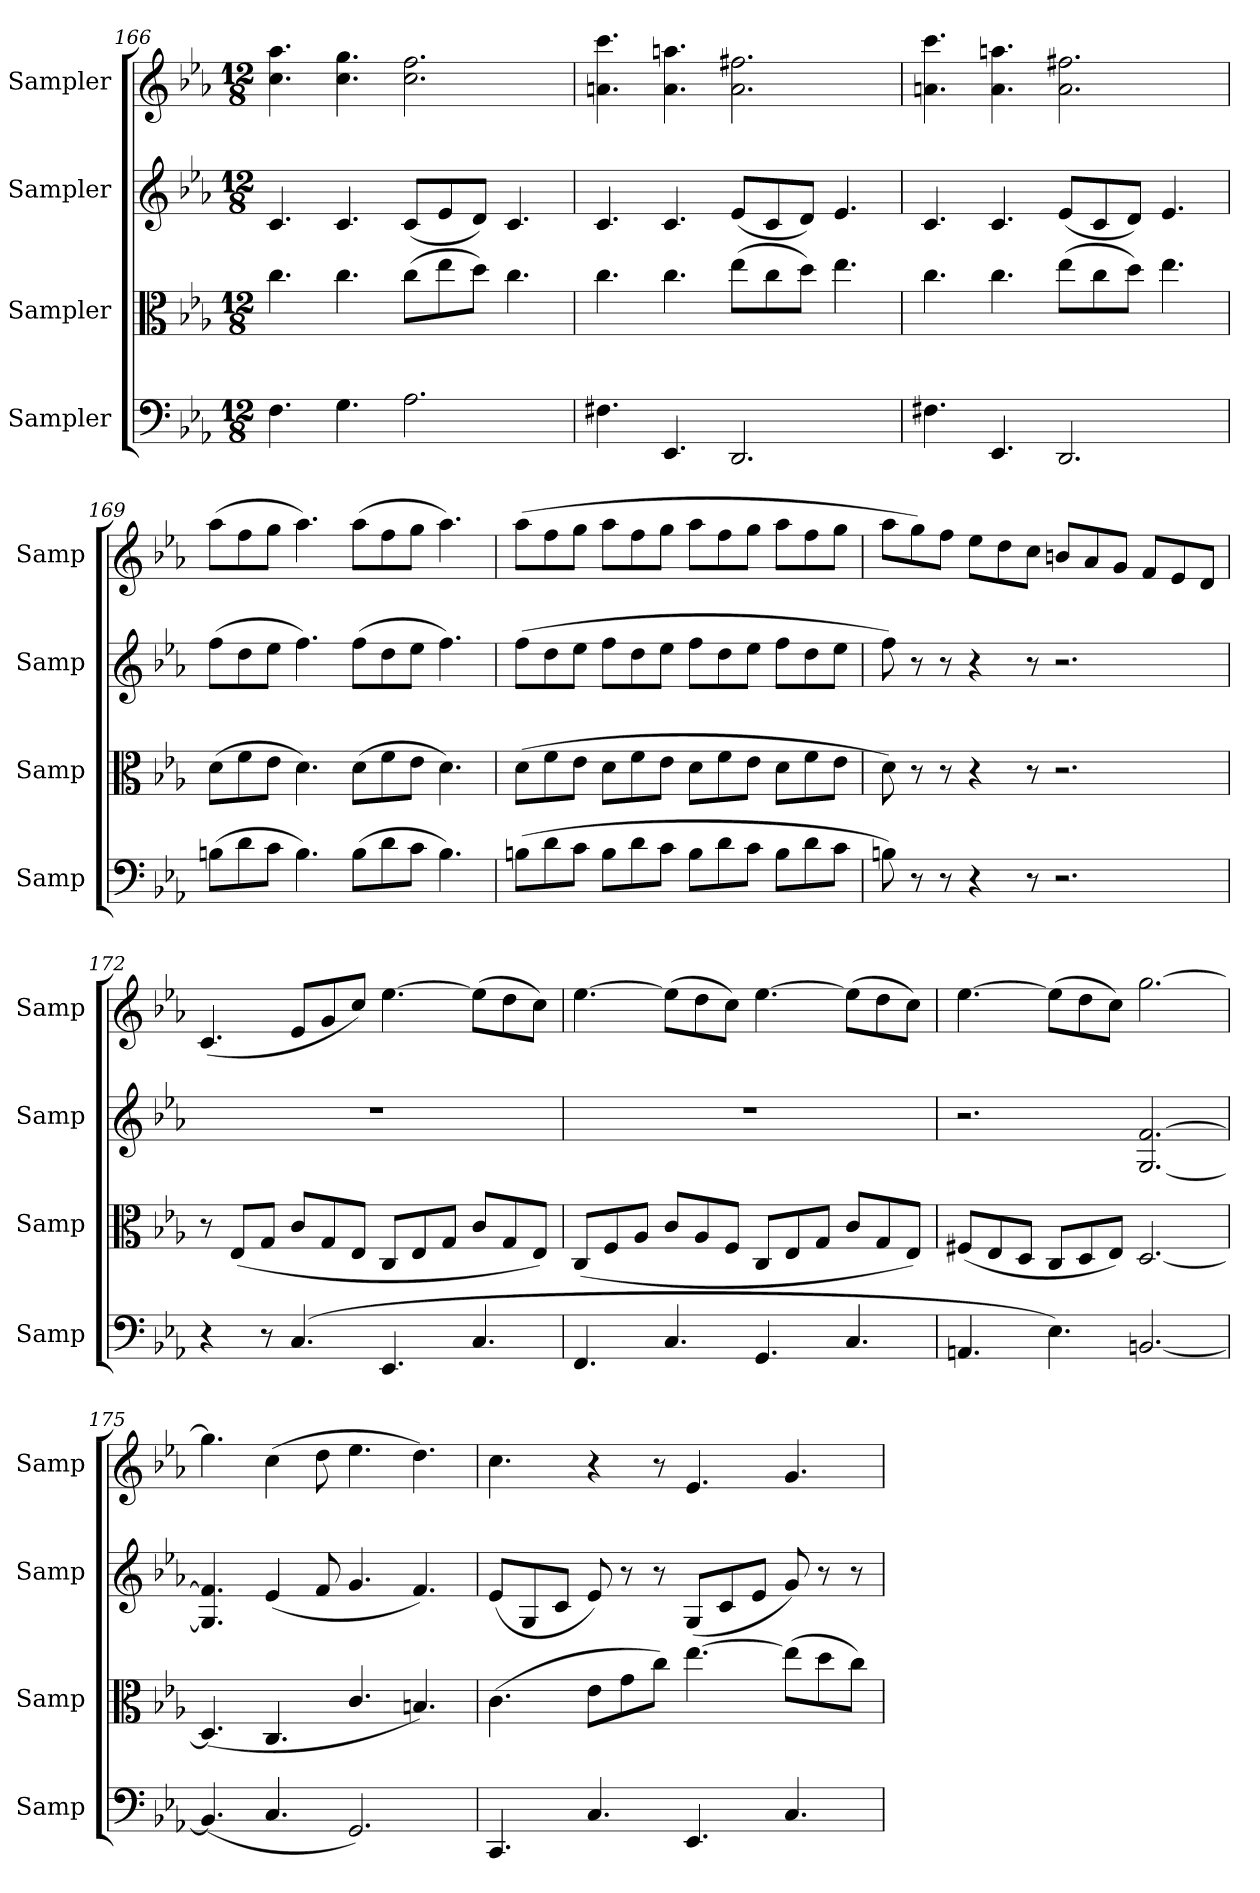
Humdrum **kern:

**kern	**kern	**kern	**kern
*part4	*part3	*part2	*part1
*staff4	*staff3	*staff2	*staff1
*I"Sampler	*I"Sampler	*I"Sampler	*I"Sampler
*I'Samp	*I'Samp	*I'Samp	*I'Samp
*clefF4	*clefC3	*clefG2	*clefG2
*k[b-e-a-]	*k[b-e-a-]	*k[b-e-a-]	*k[b-e-a-]
*M12/8	*M12/8	*M12/8	*M12/8
=166	=166	=166	=166
4.F\	4.cc\	4.c/	4.cc\ 4.aa-\
4.G\	4.cc\	4.c/	4.cc\ 4.gg\
2.A-\	(8cc\L	(8c/L	2.cc\ 2.ff\
.	8ee-\	8e-/	.
.	8dd\J)	8d/J)	.
.	4.cc\	4.c/	.
=167	=167	=167	=167
4.F#X\	4.cc\	4.c/	4.an\ 4.ccc\
4.EE-/	4.cc\	4.c/	4.a\ 4.aan\
2.DD/	(8ee-\L	(8e-/L	2.a\ 2.ff#X\
.	8cc\	8c/	.
.	8dd\J)	8d/J)	.
.	4.ee-\	4.e-/	.
=168	=168	=168	=168
4.F#X\	4.cc\	4.c/	4.an\ 4.ccc\
4.EE-/	4.cc\	4.c/	4.a\ 4.aan\
2.DD/	(8ee-\L	(8e-/L	2.a\ 2.ff#X\
.	8cc\	8c/	.
.	8dd\J)	8d/J)	.
.	4.ee-\	4.e-/	.
=169	=169	=169	=169
(8Bn\L	(8d\L	(8ff\L	(8aa-\L
8d\	8f\	8dd\	8ff\
8c\J	8e-\J	8ee-\J	8gg\J
4.B\)	4.d\)	4.ff\)	4.aa-\)
(8B\L	(8d\L	(8ff\L	(8aa-\L
8d\	8f\	8dd\	8ff\
8c\J	8e-\J	8ee-\J	8gg\J
4.B\)	4.d\)	4.ff\)	4.aa-\)
=170	=170	=170	=170
(8Bn\L	(8d\L	(8ff\L	(8aa-\L
8d\	8f\	8dd\	8ff\
8c\J	8e-\J	8ee-\J	8gg\J
8B\L	8d\L	8ff\L	8aa-\L
8d\	8f\	8dd\	8ff\
8c\J	8e-\J	8ee-\J	8gg\J
8B\L	8d\L	8ff\L	8aa-\L
8d\	8f\	8dd\	8ff\
8c\J	8e-\J	8ee-\J	8gg\J
8B\L	8d\L	8ff\L	8aa-\L
8d\	8f\	8dd\	8ff\
8c\J	8e-\J	8ee-\J	8gg\J
!!LO:LB:g=z
=171	=171	=171	=171
8Bn\)	8d\)	8ff\)	8aa-\L
8r	8r	8r	8gg\)
8r	8r	8r	8ff\J
4r	4r	4r	8ee-\L
.	.	.	8dd\
8r	8r	8r	8cc\J
2.r	2.r	2.r	8bn/L
.	.	.	8a-/
.	.	.	8g/J
.	.	.	8f/L
.	.	.	8e-/
.	.	.	8d/J
=172	=172	=172	=172
4r	8r	1.r	(4.c/
.	(8E-/L	.	.
8r	8G/J	.	.
(4.C/	8c/L	.	8e-/L
.	8G/	.	8g/
.	8E-/J	.	8cc/J)
4.EE-/	8C/L	.	[4.ee-\
.	8E-/	.	.
.	8G/J	.	.
4.C/	8c/L	.	(8ee-\L]
.	8G/	.	8dd\
.	8E-/J)	.	8cc\J)
=173	=173	=173	=173
4.FF/	(8C/L	1.r	[4.ee-\
.	8F/	.	.
.	8A-/J	.	.
4.C/	8c/L	.	(8ee-\L]
.	8A-/	.	8dd\
.	8F/J	.	8cc\J)
4.GG/	8C/L	.	[4.ee-\
.	8E-/	.	.
.	8G/J	.	.
4.C/	8c/L	.	(8ee-\L]
.	8G/	.	8dd\
.	8E-/J)	.	8cc\J)
=174	=174	=174	=174
4.AAn/	(8F#X/L	2.r	[4.ee-\
.	8E-/	.	.
.	8D/J	.	.
4.E-\)	8C/L	.	(8ee-\L]
.	8D/	.	8dd\
.	8E-/J)	.	8cc\J)
[2.BBn/	[2.D/	[2.G/ [2.f/	[2.gg\
=175	=175	=175	=175
(4.BB/]	(4.D/]	4.G/] 4.f/]	4.gg\]
4.C/	4.C/	(4e-/	(4cc\
.	.	8f/	8dd\
2.GG/)	4.c/	4.g/	4.ee-\
.	4.Bn/)	4.f/)	4.dd\)
!!LO:LB:g=z
=176	=176	=176	=176
4.CC/	(4.c\	(8e-/L	4.cc\
.	.	8G/	.
.	.	8c/J	.
4.C/	8e-\L	8e-/)	4r
.	8g\	8r	.
.	8cc\J)	8r	8r
4.EE-/	[4.ee-\	(>8G/L	4.e-/
.	.	8c/	.
.	.	8e-/J	.
4.C/	(8ee-\L]	8g/)	4.g/
.	8dd\	8r	.
.	8cc\J)	8r	.
=	=	=	=
*-	*-	*-	*-
